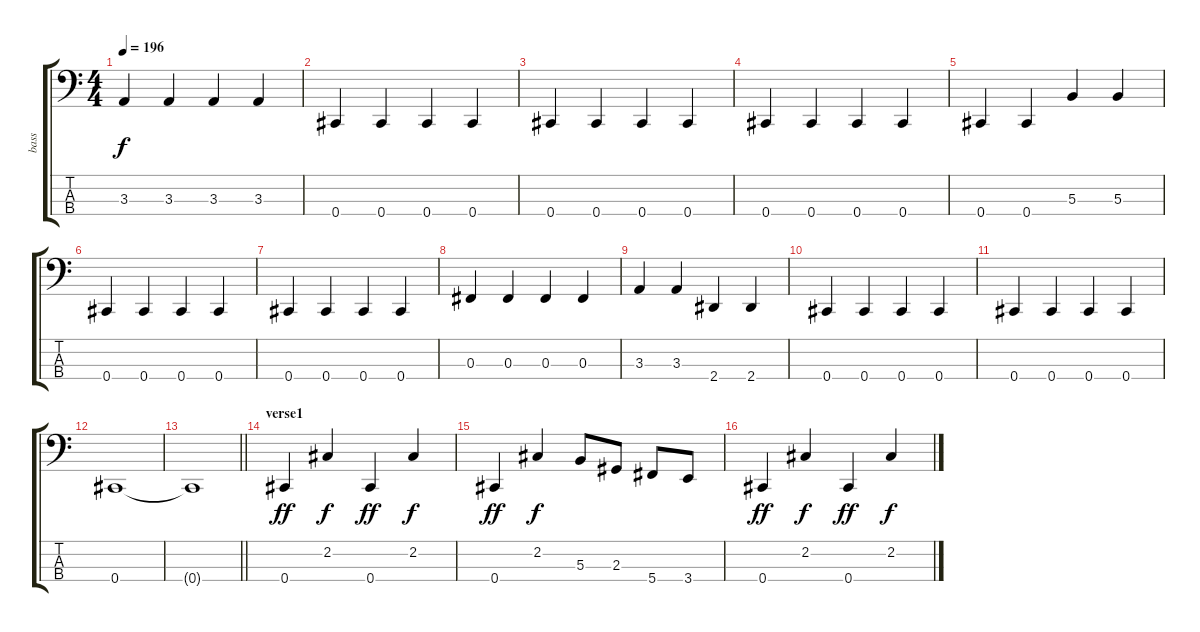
\track ("bass" "bass") {instrument electricbasspick}
\staff {score tabs}
\tuning (E2 B1 Gb1 Db1) {hide}
\ts (4 4)
\tempo 196
\clef f4
\ks c
3.3.4{dy f} 3.3.4 3.3.4 3.3.4 |
0.4.4 0.4.4 0.4.4 0.4.4 |
0.4.4 0.4.4 0.4.4 0.4.4 |
0.4.4 0.4.4 0.4.4 0.4.4 |
0.4.4 0.4.4 5.3.4 5.3.4 |
0.4.4 0.4.4 0.4.4 0.4.4 |
0.4.4 0.4.4 0.4.4 0.4.4 |
0.3.4 0.3.4 0.3.4 0.3.4 |
3.3.4 3.3.4 2.4.4 2.4.4 |
0.4.4 0.4.4 0.4.4 0.4.4 |
0.4.4 0.4.4 0.4.4 0.4.4 |
0.4.1 |
\barLineRight lightlight
0.4{t}.1 |
\section ("" "verse1")
0.4.4{dy ff} 2.2.4{dy f} 0.4.4{dy ff} 2.2.4{dy f} |
0.4.4{dy ff} 2.2.4{dy f} 5.3.8 2.3.8 5.4.8 3.4.8 |
0.4.4{dy ff} 2.2.4{dy f} 0.4.4{dy ff} 2.2.4{dy f}
